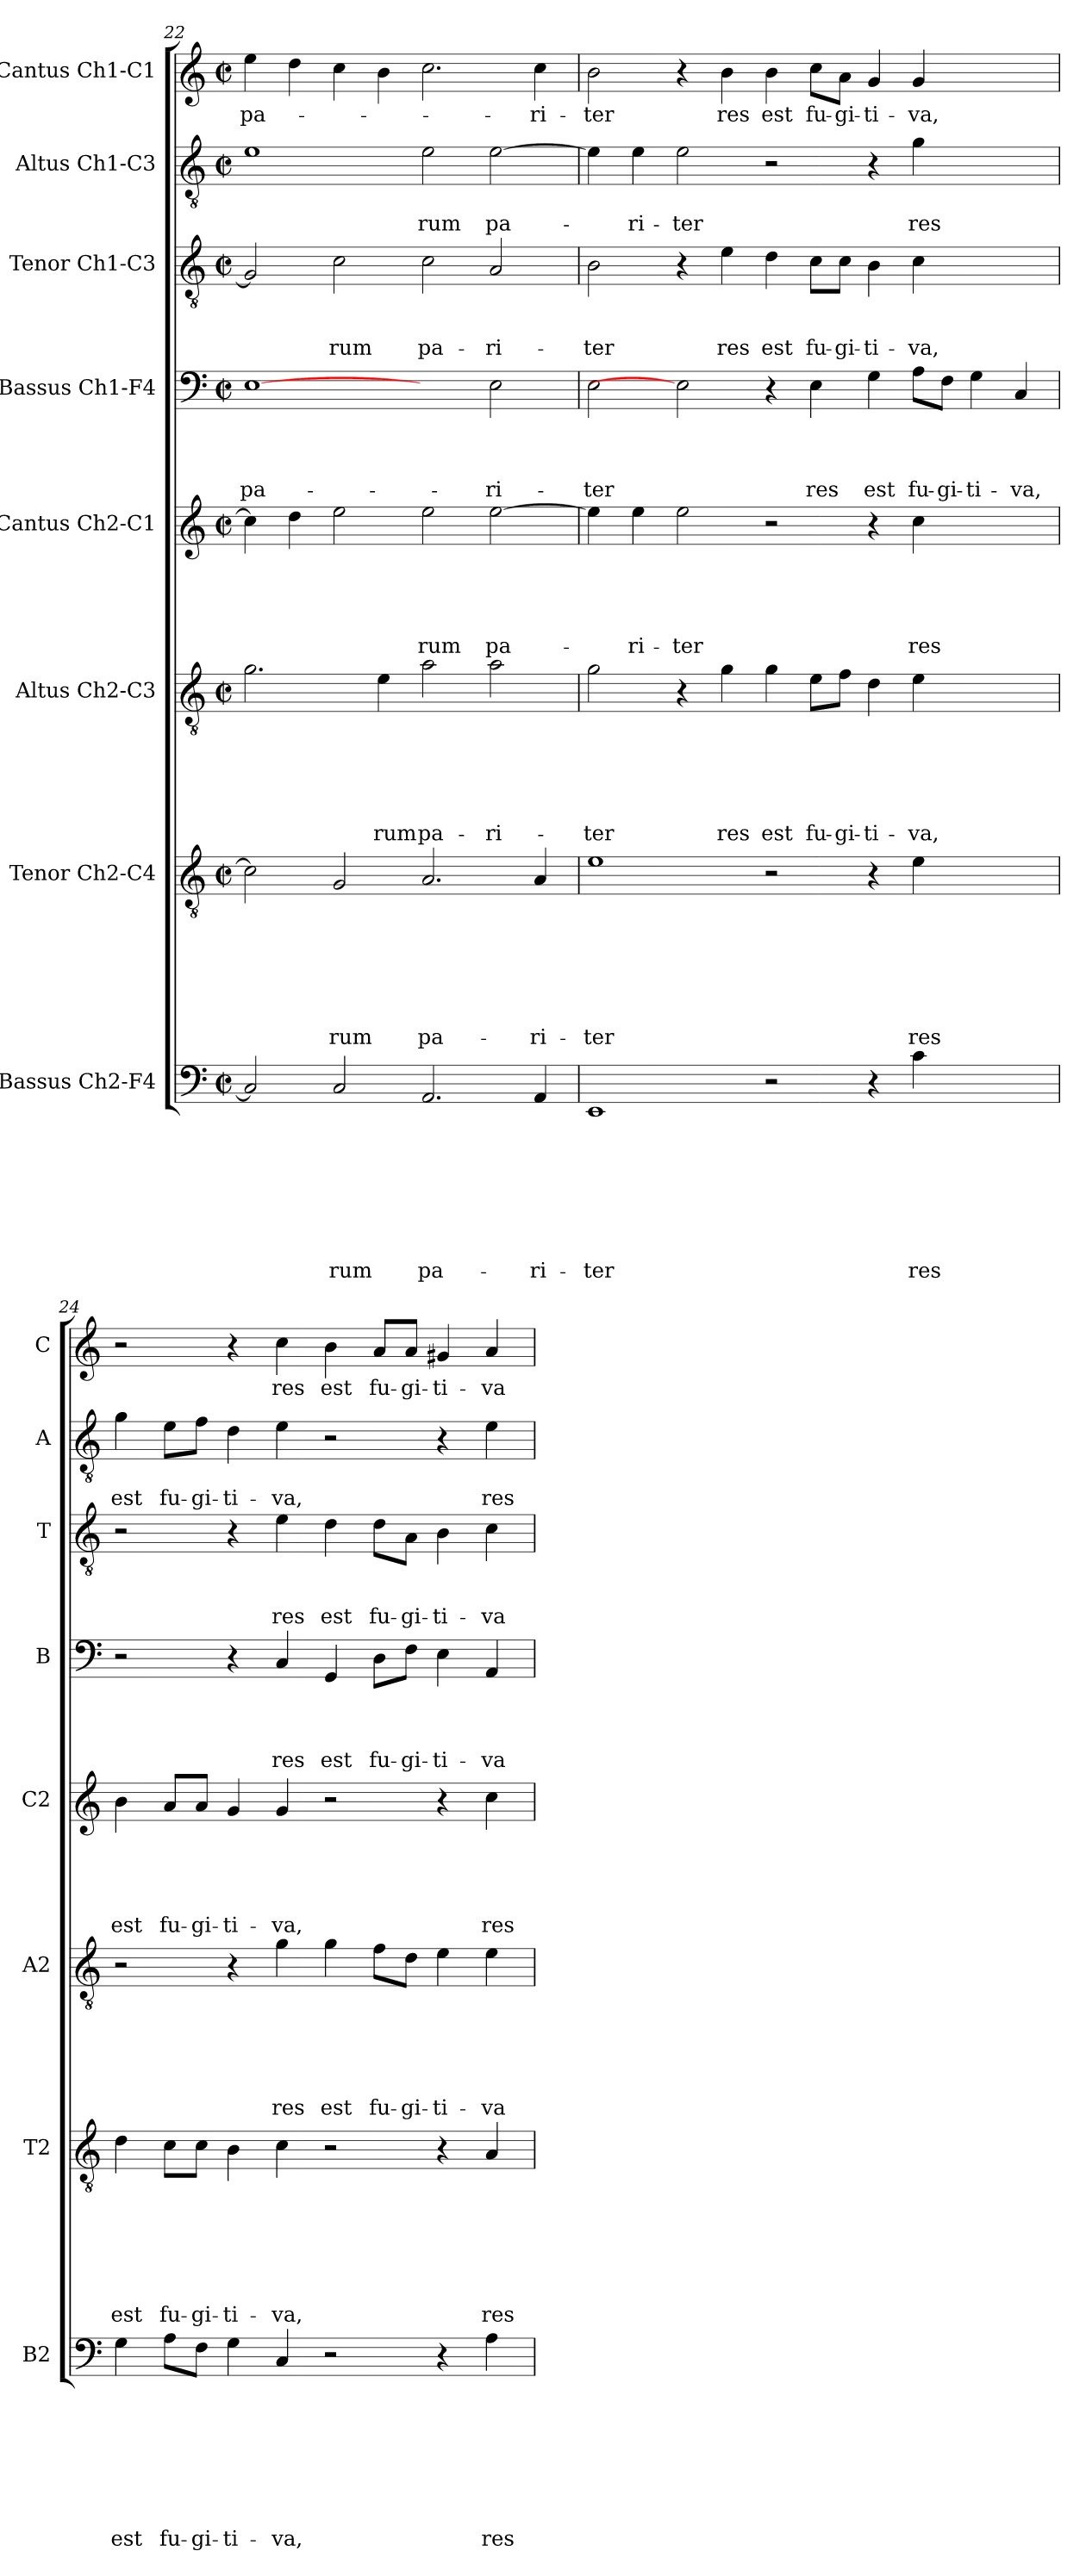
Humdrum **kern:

**kern	**text	**text	**text	**text	**text	**text	**text	**text	**kern	**text	**text	**text	**text	**text	**text	**text	**kern	**text	**text	**text	**text	**text	**text	**kern	**text	**text	**text	**text	**text	**kern	**text	**text	**text	**text	**kern	**text	**text	**text	**kern	**text	**text	**kern	**text
*part8	*part8	*part8	*part8	*part8	*part8	*part8	*part8	*part8	*part7	*part7	*part7	*part7	*part7	*part7	*part7	*part7	*part6	*part6	*part6	*part6	*part6	*part6	*part6	*part5	*part5	*part5	*part5	*part5	*part5	*part4	*part4	*part4	*part4	*part4	*part3	*part3	*part3	*part3	*part2	*part2	*part2	*part1	*part1
*staff8	*staff8	*staff8	*staff8	*staff8	*staff8	*staff8	*staff8	*staff8	*staff7	*staff7	*staff7	*staff7	*staff7	*staff7	*staff7	*staff7	*staff6	*staff6	*staff6	*staff6	*staff6	*staff6	*staff6	*staff5	*staff5	*staff5	*staff5	*staff5	*staff5	*staff4	*staff4	*staff4	*staff4	*staff4	*staff3	*staff3	*staff3	*staff3	*staff2	*staff2	*staff2	*staff1	*staff1
*I"Bassus Ch2-F4	*	*	*	*	*	*	*	*	*I"Tenor Ch2-C4	*	*	*	*	*	*	*	*I"Altus Ch2-C3	*	*	*	*	*	*	*I"Cantus Ch2-C1	*	*	*	*	*	*I"Bassus Ch1-F4	*	*	*	*	*I"Tenor Ch1-C3	*	*	*	*I"Altus Ch1-C3	*	*	*I"Cantus Ch1-C1	*
*I'B2	*	*	*	*	*	*	*	*	*I'T2	*	*	*	*	*	*	*	*I'A2	*	*	*	*	*	*	*I'C2	*	*	*	*	*	*I'B	*	*	*	*	*I'T	*	*	*	*I'A	*	*	*I'C	*
!!LO:LB:g=z
*clefF4	*	*	*	*	*	*	*	*	*clefGv2	*	*	*	*	*	*	*	*clefGv2	*	*	*	*	*	*	*clefG2	*	*	*	*	*	*clefF4	*	*	*	*	*clefGv2	*	*	*	*clefGv2	*	*	*clefG2	*
*k[]	*	*	*	*	*	*	*	*	*k[]	*	*	*	*	*	*	*	*k[]	*	*	*	*	*	*	*k[]	*	*	*	*	*	*k[]	*	*	*	*	*k[]	*	*	*	*k[]	*	*	*k[]	*
*C:	*	*	*	*	*	*	*	*	*C:	*	*	*	*	*	*	*	*C:	*	*	*	*	*	*	*C:	*	*	*	*	*	*C:	*	*	*	*	*C:	*	*	*	*C:	*	*	*C:	*
*M2/2	*	*	*	*	*	*	*	*	*M2/2	*	*	*	*	*	*	*	*M2/2	*	*	*	*	*	*	*M2/2	*	*	*	*	*	*M2/2	*	*	*	*	*M2/2	*	*	*	*M2/2	*	*	*M2/2	*
*met(c|)	*	*	*	*	*	*	*	*	*met(c|)	*	*	*	*	*	*	*	*met(c|)	*	*	*	*	*	*	*met(c|)	*	*	*	*	*	*met(c|)	*	*	*	*	*met(c|)	*	*	*	*met(c|)	*	*	*met(c|)	*
=22	=22	=22	=22	=22	=22	=22	=22	=22	=22	=22	=22	=22	=22	=22	=22	=22	=22	=22	=22	=22	=22	=22	=22	=22	=22	=22	=22	=22	=22	=22	=22	=22	=22	=22	=22	=22	=22	=22	=22	=22	=22	=22	=22
!	!	!	!	!	!	!	!	!	!	!	!	!	!	!	!	!	!	!	!	!	!	!	!	!	!	!	!	!	!	!	!	!	!	!LO:LY:b	!	!	!	!	!	!	!	!	!LO:LY:b
2C/]	.	.	.	.	.	.	.	.	2c\]	.	.	.	.	.	.	.	2.g\	.	.	.	.	.	.	4cc\]	.	.	.	.	.	[1E	.	.	.	pa-	2G/]	.	.	.	1e	.	.	4ee\	pa-
.	.	.	.	.	.	.	.	.	.	.	.	.	.	.	.	.	.	.	.	.	.	.	.	4dd\	.	.	.	.	.	.	.	.	.	.	.	.	.	.	.	.	.	4dd\	.
!	!	!	!	!	!	!	!	!LO:LY:b	!	!	!	!	!	!	!	!LO:LY:b	!	!	!	!	!	!	!	!	!	!	!	!	!	!	!	!	!	!	!	!	!	!LO:LY:b	!	!	!	!	!
2C/	.	.	.	.	.	.	.	-rum	2G/	.	.	.	.	.	.	-rum	.	.	.	.	.	.	.	2ee\	.	.	.	.	.	.	.	.	.	.	2c\	.	.	-rum	.	.	.	4cc\	.
!	!	!	!	!	!	!	!	!	!	!	!	!	!	!	!	!	!	!	!	!	!	!	!LO:LY:b	!	!	!	!	!	!	!	!	!	!	!	!	!	!	!	!	!	!	!	!
.	.	.	.	.	.	.	.	.	.	.	.	.	.	.	.	.	4e\	.	.	.	.	.	-rum	.	.	.	.	.	.	.	.	.	.	.	.	.	.	.	.	.	.	4b\	.
!	!	!	!	!	!	!	!	!LO:LY:b	!	!	!	!	!	!	!	!LO:LY:b	!	!	!	!	!	!	!LO:LY:b	!	!	!	!	!	!LO:LY:b	!	!	!	!	!	!	!	!	!LO:LY:b	!	!	!LO:LY:b	!	!
2.AA/	.	.	.	.	.	.	.	pa-	2.A/	.	.	.	.	.	.	pa-	2a\	.	.	.	.	.	pa-	2ee\	.	.	.	.	-rum	2ryy	.	.	.	.	2c\	.	.	pa-	2e\	.	-rum	2.cc\	.
!	!	!	!	!	!	!	!	!	!	!	!	!	!	!	!	!	!	!	!	!	!	!	!LO:LY:b	!	!	!	!	!	!LO:LY:b	!	!	!	!	!LO:LY:b	!	!	!	!LO:LY:b	!	!	!LO:LY:b	!	!
.	.	.	.	.	.	.	.	.	.	.	.	.	.	.	.	.	2a\	.	.	.	.	.	-ri-	[2ee\	.	.	.	.	pa-	2E\	.	.	.	-ri-	2A/	.	.	-ri-	[2e\	.	pa-	.	.
!	!	!	!	!	!	!	!	!LO:LY:b	!	!	!	!	!	!	!	!LO:LY:b	!	!	!	!	!	!	!	!	!	!	!	!	!	!	!	!	!	!	!	!	!	!	!	!	!	!	!LO:LY:b
4AA/	.	.	.	.	.	.	.	-ri-	4A/	.	.	.	.	.	.	-ri-	.	.	.	.	.	.	.	.	.	.	.	.	.	.	.	.	.	.	.	.	.	.	.	.	.	4cc\	-ri-
=23	=23	=23	=23	=23	=23	=23	=23	=23	=23	=23	=23	=23	=23	=23	=23	=23	=23	=23	=23	=23	=23	=23	=23	=23	=23	=23	=23	=23	=23	=23	=23	=23	=23	=23	=23	=23	=23	=23	=23	=23	=23	=23	=23
!	!	!	!	!	!	!	!	!LO:LY:b	!	!	!	!	!	!	!	!LO:LY:b	!	!	!	!	!	!	!LO:LY:b	!	!	!	!	!	!	!	!	!	!	!LO:LY:b	!	!	!	!LO:LY:b	!	!	!	!	!LO:LY:b
1EE	.	.	.	.	.	.	.	-ter	1e	.	.	.	.	.	.	-ter	2g\	.	.	.	.	.	-ter	4ee\]	.	.	.	.	.	2E\	.	.	.	-ter	2B\	.	.	-ter	4e\]	.	.	2b\	-ter
!	!	!	!	!	!	!	!	!	!	!	!	!	!	!	!	!	!	!	!	!	!	!	!	!	!	!	!	!	!LO:LY:b	!	!	!	!	!	!	!	!	!	!	!	!LO:LY:b	!	!
.	.	.	.	.	.	.	.	.	.	.	.	.	.	.	.	.	.	.	.	.	.	.	.	4ee\	.	.	.	.	-ri-	.	.	.	.	.	.	.	.	.	4e\	.	-ri-	.	.
!	!	!	!	!	!	!	!	!	!	!	!	!	!	!	!	!	!	!	!	!	!	!	!	!	!	!	!	!	!LO:LY:b	!	!	!	!	!	!	!	!	!	!	!	!LO:LY:b	!	!
.	.	.	.	.	.	.	.	.	.	.	.	.	.	.	.	.	4r	.	.	.	.	.	.	2ee\	.	.	.	.	-ter	2E]	.	.	.	.	4r	.	.	.	2e\	.	-ter	4r	.
!	!	!	!	!	!	!	!	!	!	!	!	!	!	!	!	!	!	!	!	!	!	!	!LO:LY:b	!	!	!	!	!	!	!	!	!	!	!	!	!	!	!LO:LY:b	!	!	!	!	!LO:LY:b
.	.	.	.	.	.	.	.	.	.	.	.	.	.	.	.	.	4g\	.	.	.	.	.	res	.	.	.	.	.	.	.	.	.	.	.	4e\	.	.	res	.	.	.	4b\	res
!	!	!	!	!	!	!	!	!	!	!	!	!	!	!	!	!	!	!	!	!	!	!	!LO:LY:b	!	!	!	!	!	!	!	!	!	!	!	!	!	!	!LO:LY:b	!	!	!	!	!LO:LY:b
2r	.	.	.	.	.	.	.	.	2r	.	.	.	.	.	.	.	4g\	.	.	.	.	.	est	2r	.	.	.	.	.	4r	.	.	.	.	4d\	.	.	est	2r	.	.	4b\	est
!	!	!	!	!	!	!	!	!	!	!	!	!	!	!	!	!	!	!	!	!	!	!	!LO:LY:b	!	!	!	!	!	!	!	!	!	!	!LO:LY:b	!	!	!	!LO:LY:b	!	!	!	!	!LO:LY:b
.	.	.	.	.	.	.	.	.	.	.	.	.	.	.	.	.	8e\L	.	.	.	.	.	fu-	.	.	.	.	.	.	4E\	.	.	.	res	8c\L	.	.	fu-	.	.	.	8cc\L	fu-
!	!	!	!	!	!	!	!	!	!	!	!	!	!	!	!	!	!	!	!	!	!	!	!LO:LY:b	!	!	!	!	!	!	!	!	!	!	!	!	!	!	!LO:LY:b	!	!	!	!	!LO:LY:b
.	.	.	.	.	.	.	.	.	.	.	.	.	.	.	.	.	8f\J	.	.	.	.	.	-gi-	.	.	.	.	.	.	.	.	.	.	.	8c\J	.	.	-gi-	.	.	.	8a\J	-gi-
!	!	!	!	!	!	!	!	!	!	!	!	!	!	!	!	!	!	!	!	!	!	!	!LO:LY:b	!	!	!	!	!	!	!	!	!	!	!LO:LY:b	!	!	!	!LO:LY:b	!	!	!	!	!LO:LY:b
4r	.	.	.	.	.	.	.	.	4r	.	.	.	.	.	.	.	4d\	.	.	.	.	.	-ti-	4r	.	.	.	.	.	4G\	.	.	.	est	4B\	.	.	-ti-	4r	.	.	4g/	-ti-
!	!	!	!	!	!	!	!	!LO:LY:b	!	!	!	!	!	!	!	!LO:LY:b	!	!	!	!	!	!	!LO:LY:b	!	!	!	!	!	!LO:LY:b	!	!	!	!	!LO:LY:b	!	!	!	!LO:LY:b	!	!	!LO:LY:b	!	!LO:LY:b
4c\	.	.	.	.	.	.	.	res	4e\	.	.	.	.	.	.	res	4e\	.	.	.	.	.	-va,	4cc\	.	.	.	.	res	8A\L	.	.	.	fu-	4c\	.	.	-va,	4g\	.	res	4g/	-va,
!	!	!	!	!	!	!	!	!	!	!	!	!	!	!	!	!	!	!	!	!	!	!	!	!	!	!	!	!	!	!	!	!	!	!LO:LY:b	!	!	!	!	!	!	!	!	!
.	.	.	.	.	.	.	.	.	.	.	.	.	.	.	.	.	.	.	.	.	.	.	.	.	.	.	.	.	.	8F\J	.	.	.	-gi-	.	.	.	.	.	.	.	.	.
!	!	!	!	!	!	!	!	!	!	!	!	!	!	!	!	!	!	!	!	!	!	!	!	!	!	!	!	!	!	!	!	!	!	!LO:LY:b	!	!	!	!	!	!	!	!	!
2ryy	.	.	.	.	.	.	.	.	2ryy	.	.	.	.	.	.	.	2ryy	.	.	.	.	.	.	2ryy	.	.	.	.	.	4G\	.	.	.	-ti-	2ryy	.	.	.	2ryy	.	.	2ryy	.
!	!	!	!	!	!	!	!	!	!	!	!	!	!	!	!	!	!	!	!	!	!	!	!	!	!	!	!	!	!	!	!	!	!	!LO:LY:b	!	!	!	!	!	!	!	!	!
.	.	.	.	.	.	.	.	.	.	.	.	.	.	.	.	.	.	.	.	.	.	.	.	.	.	.	.	.	.	4C/	.	.	.	-va,	.	.	.	.	.	.	.	.	.
=24	=24	=24	=24	=24	=24	=24	=24	=24	=24	=24	=24	=24	=24	=24	=24	=24	=24	=24	=24	=24	=24	=24	=24	=24	=24	=24	=24	=24	=24	=24	=24	=24	=24	=24	=24	=24	=24	=24	=24	=24	=24	=24	=24
!	!	!	!	!	!	!	!	!LO:LY:b	!	!	!	!	!	!	!	!LO:LY:b	!	!	!	!	!	!	!	!	!	!	!	!	!LO:LY:b	!	!	!	!	!	!	!	!	!	!	!	!LO:LY:b	!	!
4G\	.	.	.	.	.	.	.	est	4d\	.	.	.	.	.	.	est	2r	.	.	.	.	.	.	4b\	.	.	.	.	est	2r	.	.	.	.	2r	.	.	.	4g\	.	est	2r	.
!	!	!	!	!	!	!	!	!LO:LY:b	!	!	!	!	!	!	!	!LO:LY:b	!	!	!	!	!	!	!	!	!	!	!	!	!LO:LY:b	!	!	!	!	!	!	!	!	!	!	!	!LO:LY:b	!	!
8A\L	.	.	.	.	.	.	.	fu-	8c\L	.	.	.	.	.	.	fu-	.	.	.	.	.	.	.	8a/L	.	.	.	.	fu-	.	.	.	.	.	.	.	.	.	8e\L	.	fu-	.	.
!	!	!	!	!	!	!	!	!LO:LY:b	!	!	!	!	!	!	!	!LO:LY:b	!	!	!	!	!	!	!	!	!	!	!	!	!LO:LY:b	!	!	!	!	!	!	!	!	!	!	!	!LO:LY:b	!	!
8F\J	.	.	.	.	.	.	.	-gi-	8c\J	.	.	.	.	.	.	-gi-	.	.	.	.	.	.	.	8a/J	.	.	.	.	-gi-	.	.	.	.	.	.	.	.	.	8f\J	.	-gi-	.	.
!	!	!	!	!	!	!	!	!LO:LY:b	!	!	!	!	!	!	!	!LO:LY:b	!	!	!	!	!	!	!	!	!	!	!	!	!LO:LY:b	!	!	!	!	!	!	!	!	!	!	!	!LO:LY:b	!	!
4G\	.	.	.	.	.	.	.	-ti-	4B\	.	.	.	.	.	.	-ti-	4r	.	.	.	.	.	.	4g/	.	.	.	.	-ti-	4r	.	.	.	.	4r	.	.	.	4d\	.	-ti-	4r	.
!	!	!	!	!	!	!	!	!LO:LY:b	!	!	!	!	!	!	!	!LO:LY:b	!	!	!	!	!	!	!LO:LY:b	!	!	!	!	!	!LO:LY:b	!	!	!	!	!LO:LY:b	!	!	!	!LO:LY:b	!	!	!LO:LY:b	!	!LO:LY:b
4C/	.	.	.	.	.	.	.	-va,	4c\	.	.	.	.	.	.	-va,	4g\	.	.	.	.	.	res	4g/	.	.	.	.	-va,	4C/	.	.	.	res	4e\	.	.	res	4e\	.	-va,	4cc\	res
!	!	!	!	!	!	!	!	!	!	!	!	!	!	!	!	!	!	!	!	!	!	!	!LO:LY:b	!	!	!	!	!	!	!	!	!	!	!LO:LY:b	!	!	!	!LO:LY:b	!	!	!	!	!LO:LY:b
2r	.	.	.	.	.	.	.	.	2r	.	.	.	.	.	.	.	4g\	.	.	.	.	.	est	2r	.	.	.	.	.	4GG/	.	.	.	est	4d\	.	.	est	2r	.	.	4b\	est
!	!	!	!	!	!	!	!	!	!	!	!	!	!	!	!	!	!	!	!	!	!	!	!LO:LY:b	!	!	!	!	!	!	!	!	!	!	!LO:LY:b	!	!	!	!LO:LY:b	!	!	!	!	!LO:LY:b
.	.	.	.	.	.	.	.	.	.	.	.	.	.	.	.	.	8f\L	.	.	.	.	.	fu-	.	.	.	.	.	.	8D\L	.	.	.	fu-	8d\L	.	.	fu-	.	.	.	8a/L	fu-
!	!	!	!	!	!	!	!	!	!	!	!	!	!	!	!	!	!	!	!	!	!	!	!LO:LY:b	!	!	!	!	!	!	!	!	!	!	!LO:LY:b	!	!	!	!LO:LY:b	!	!	!	!	!LO:LY:b
.	.	.	.	.	.	.	.	.	.	.	.	.	.	.	.	.	8d\J	.	.	.	.	.	-gi-	.	.	.	.	.	.	8F\J	.	.	.	-gi-	8A\J	.	.	-gi-	.	.	.	8a/J	-gi-
!	!	!	!	!	!	!	!	!	!	!	!	!	!	!	!	!	!	!	!	!	!	!	!LO:LY:b	!	!	!	!	!	!	!	!	!	!	!LO:LY:b	!	!	!	!LO:LY:b	!	!	!	!	!LO:LY:b
4r	.	.	.	.	.	.	.	.	4r	.	.	.	.	.	.	.	4e\	.	.	.	.	.	-ti-	4r	.	.	.	.	.	4E\	.	.	.	-ti-	4B\	.	.	-ti-	4r	.	.	4g#X/	-ti-
!	!	!	!	!	!	!	!	!LO:LY:b	!	!	!	!	!	!	!	!LO:LY:b	!	!	!	!	!	!	!LO:LY:b	!	!	!	!	!	!LO:LY:b	!	!	!	!	!LO:LY:b	!	!	!	!LO:LY:b	!	!	!LO:LY:b	!	!LO:LY:b
4A\	.	.	.	.	.	.	.	res	4A/	.	.	.	.	.	.	res	4e\	.	.	.	.	.	-va	4cc\	.	.	.	.	res	4AA/	.	.	.	-va	4c\	.	.	-va	4e\	.	res	4a/	-va
=	=	=	=	=	=	=	=	=	=	=	=	=	=	=	=	=	=	=	=	=	=	=	=	=	=	=	=	=	=	=	=	=	=	=	=	=	=	=	=	=	=	=	=
*-	*-	*-	*-	*-	*-	*-	*-	*-	*-	*-	*-	*-	*-	*-	*-	*-	*-	*-	*-	*-	*-	*-	*-	*-	*-	*-	*-	*-	*-	*-	*-	*-	*-	*-	*-	*-	*-	*-	*-	*-	*-	*-	*-
